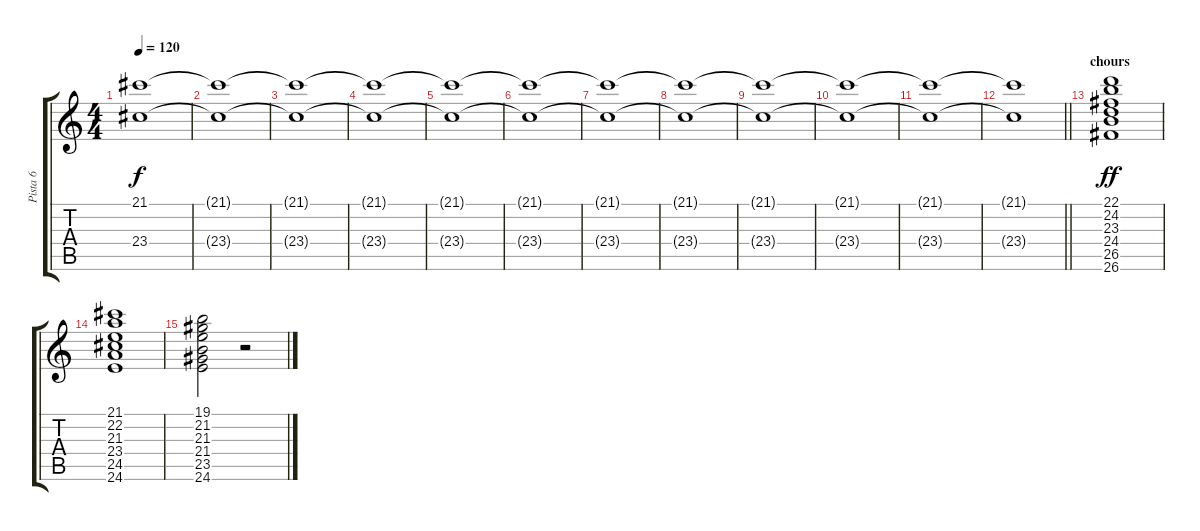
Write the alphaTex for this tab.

\track ("Pista 6" "Pista 6") {instrument stringensemble1}
\staff {score tabs}
\tuning (E4 B3 G3 D3 A2 E2) {hide}
\ts (4 4)
\tempo 120
\clef g2
\ks c
(21.1{t} 23.4{t}).1{dy f} |
(21.1{t} 23.4{t}).1 |
(21.1{t} 23.4{t}).1 |
(21.1{t} 23.4{t}).1 |
(21.1{t} 23.4{t}).1 |
(21.1{t} 23.4{t}).1 |
(21.1{t} 23.4{t}).1 |
(21.1{t} 23.4{t}).1 |
(21.1{t} 23.4{t}).1 |
(21.1{t} 23.4{t}).1 |
(21.1{t} 23.4{t}).1 |
\barLineRight lightlight
(21.1{t} 23.4{t}).1 |
\section ("" "chours")
(22.1 24.2 23.3 24.4 26.5 26.6).1{dy ff} |
(21.1 22.2 21.3 23.4 24.5 24.6).1 |
(19.1 21.2 21.3 21.4 23.5 24.6).2 r.2
